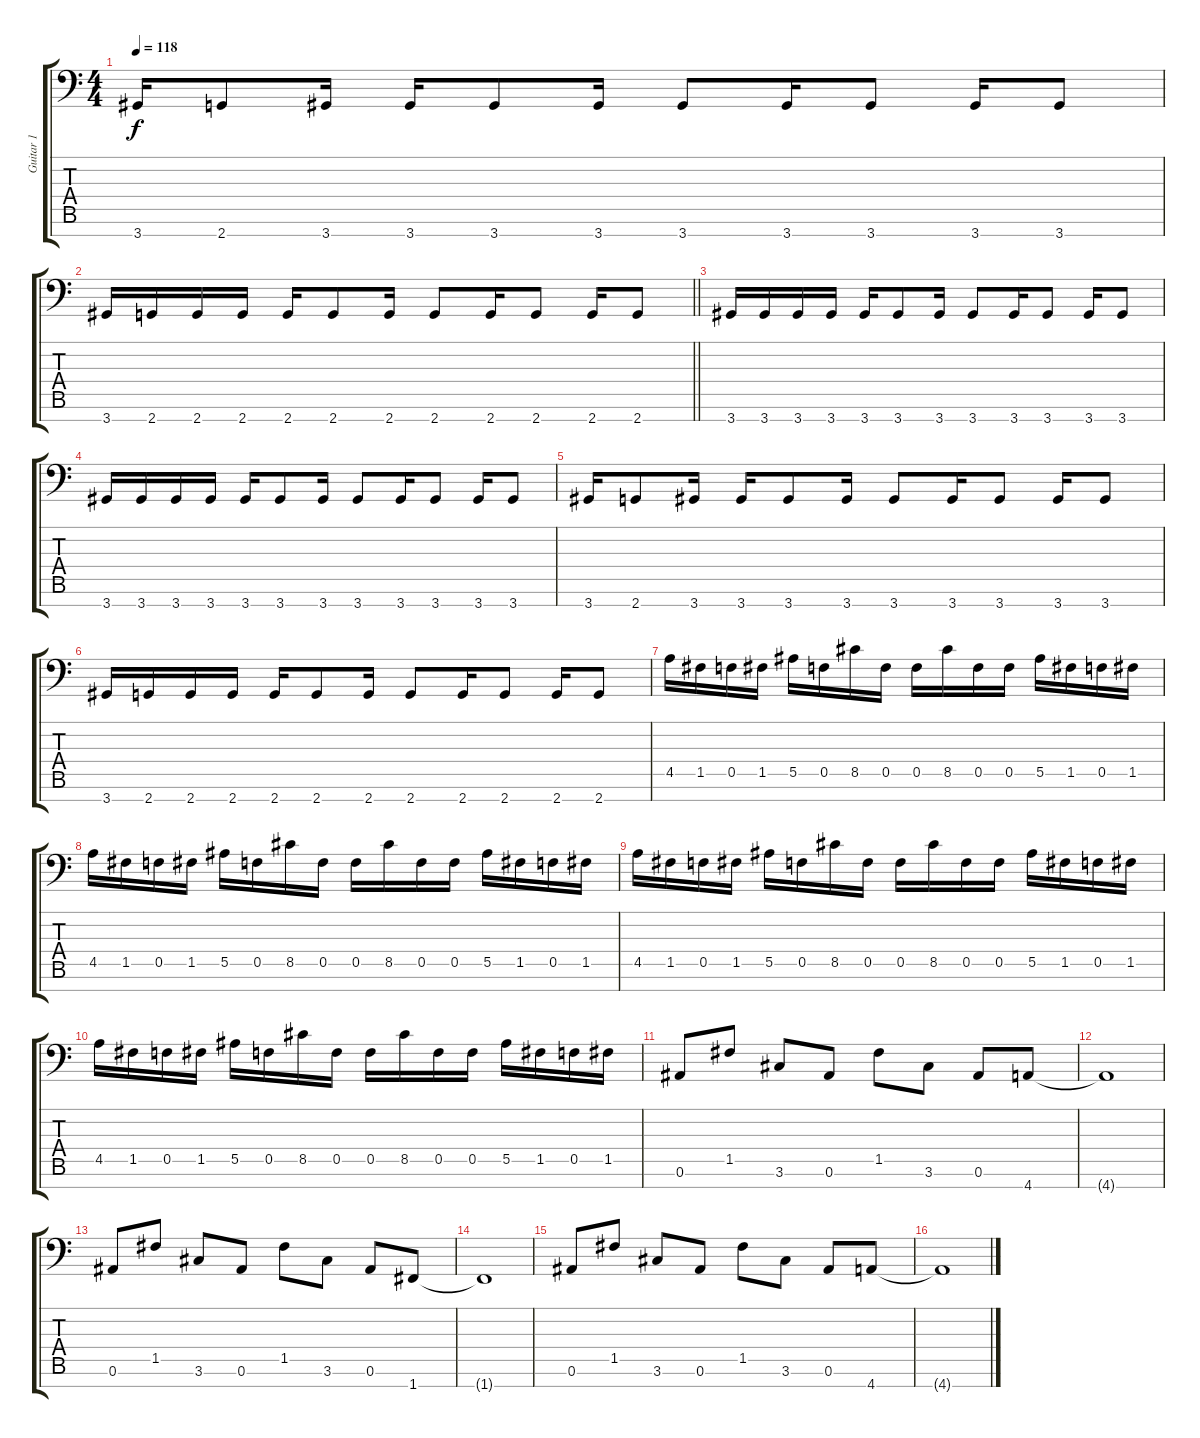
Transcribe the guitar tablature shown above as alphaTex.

\track ("Guitar 1" "Guitar 1") {instrument distortionguitar}
\staff {score tabs}
\tuning (C4 G3 D3 Bb2 F2 Bb1 F1) {hide}
\ts (4 4)
\tempo 118
\clef f4
\ks c
3.7.16{dy f} 2.7.8 3.7.16 3.7.16 3.7.8 3.7.16 3.7.8 3.7.16 3.7.8 3.7.16 3.7.8 |
\barLineRight lightlight
3.7.16 2.7.16 2.7.16 2.7.16 2.7.16 2.7.8 2.7.16 2.7.8 2.7.16 2.7.8 2.7.16 2.7.8 |
3.7.16 3.7.16 3.7.16 3.7.16 3.7.16 3.7.8 3.7.16 3.7.8 3.7.16 3.7.8 3.7.16 3.7.8 |
3.7.16 3.7.16 3.7.16 3.7.16 3.7.16 3.7.8 3.7.16 3.7.8 3.7.16 3.7.8 3.7.16 3.7.8 |
3.7.16 2.7.8 3.7.16 3.7.16 3.7.8 3.7.16 3.7.8 3.7.16 3.7.8 3.7.16 3.7.8 |
3.7.16 2.7.16 2.7.16 2.7.16 2.7.16 2.7.8 2.7.16 2.7.8 2.7.16 2.7.8 2.7.16 2.7.8 |
4.5.16 1.5.16 0.5.16 1.5.16 5.5.16 0.5.16 8.5.16 0.5.16 0.5.16 8.5.16 0.5.16 0.5.16 5.5.16 1.5.16 0.5.16 1.5.16 |
4.5.16 1.5.16 0.5.16 1.5.16 5.5.16 0.5.16 8.5.16 0.5.16 0.5.16 8.5.16 0.5.16 0.5.16 5.5.16 1.5.16 0.5.16 1.5.16 |
4.5.16 1.5.16 0.5.16 1.5.16 5.5.16 0.5.16 8.5.16 0.5.16 0.5.16 8.5.16 0.5.16 0.5.16 5.5.16 1.5.16 0.5.16 1.5.16 |
4.5.16 1.5.16 0.5.16 1.5.16 5.5.16 0.5.16 8.5.16 0.5.16 0.5.16 8.5.16 0.5.16 0.5.16 5.5.16 1.5.16 0.5.16 1.5.16 |
0.6.8 1.5.8 3.6.8 0.6.8 1.5.8 3.6.8 0.6.8 4.7.8 |
4.7{t}.1 |
0.6.8 1.5.8 3.6.8 0.6.8 1.5.8 3.6.8 0.6.8 1.7.8 |
1.7{t}.1 |
0.6.8 1.5.8 3.6.8 0.6.8 1.5.8 3.6.8 0.6.8 4.7.8 |
4.7{t}.1
